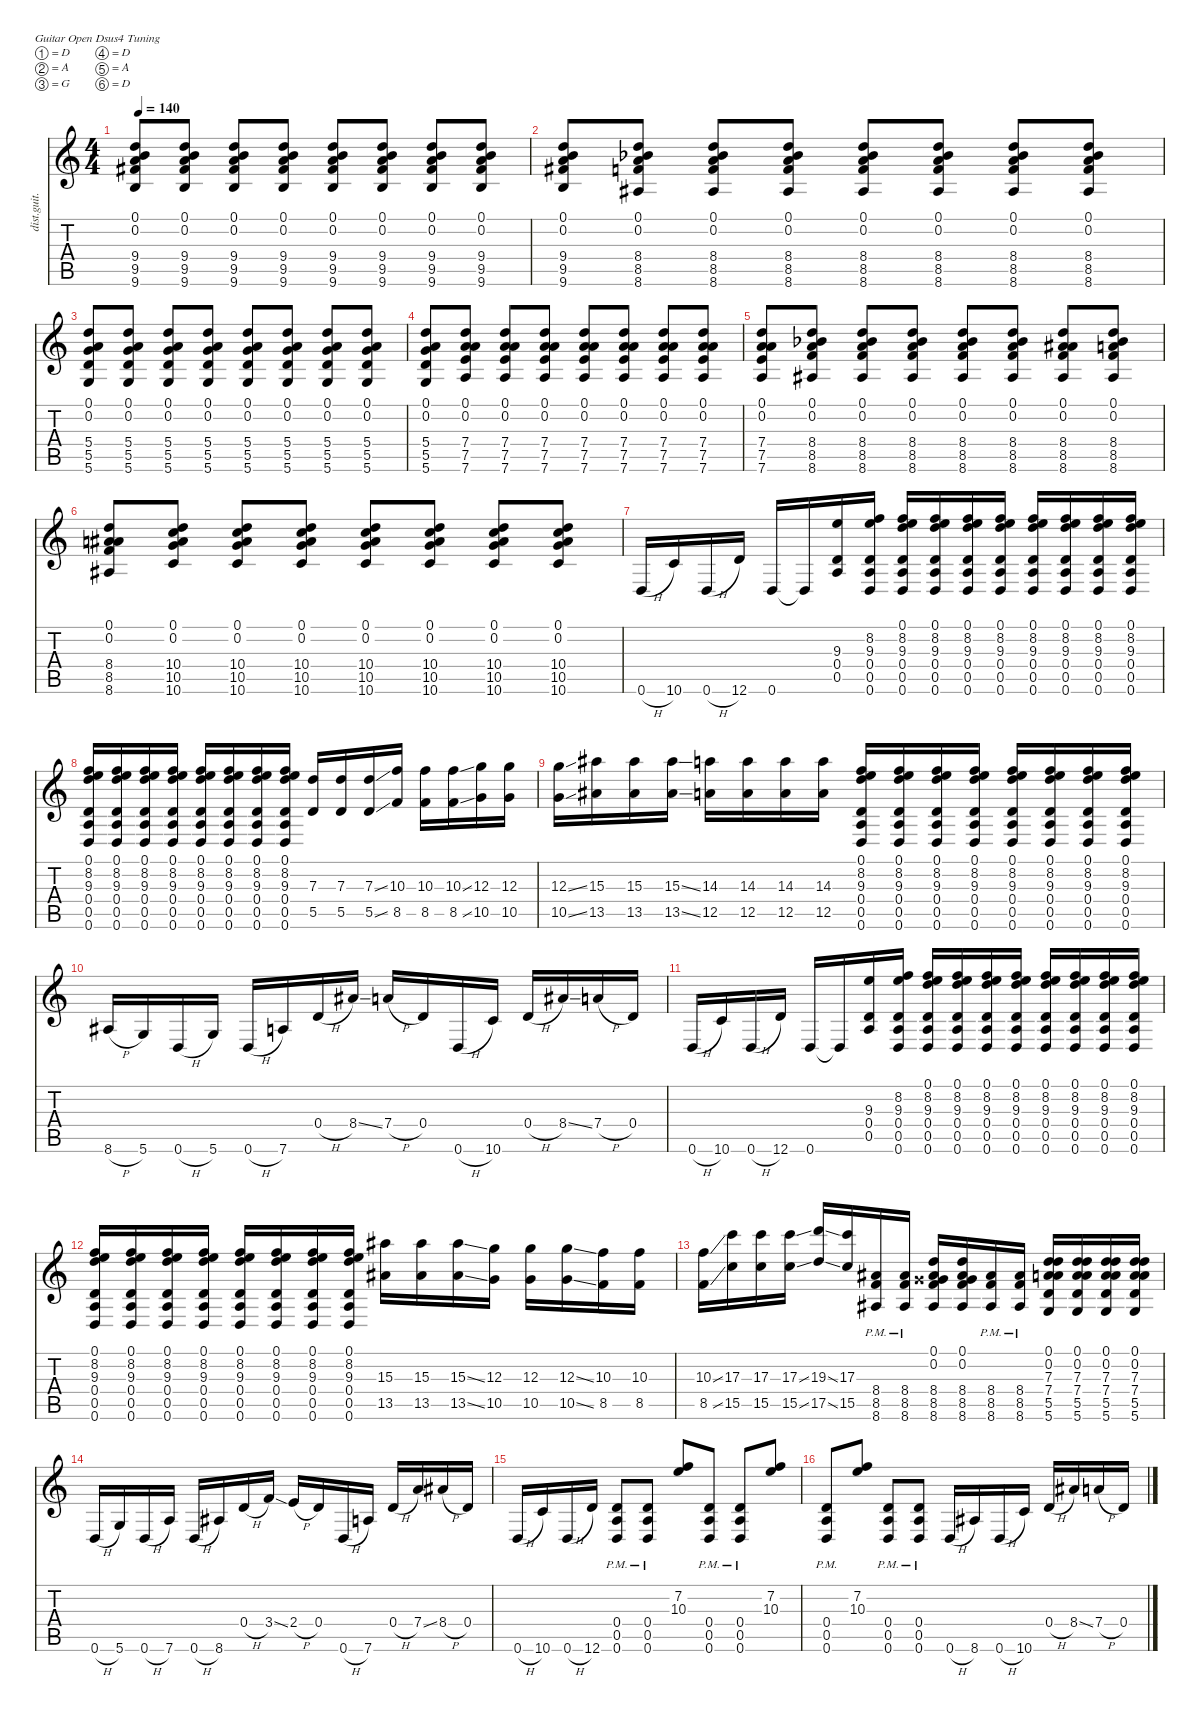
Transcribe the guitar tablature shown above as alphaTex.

\defaultSystemsLayout 4
\hideDynamics
\bracketExtendMode nobrackets
\otherSystemsTrackNameOrientation horizontal
\track ("Distortion Guitar" "dist.guit.") {instrument distortionguitar}
\staff {score tabs}
\tuning (D4 A3 G3 D3 A2 D2)
\ts (4 4)
\tempo 140
\clef g2
\ks c
(9.6 9.5{acc #} 9.4 0.2 0.1).8{dy mf beam Up} (9.6 9.5{acc #} 9.4 0.2 0.1).8{beam Up} (9.6 9.5{acc #} 9.4 0.2 0.1).8{beam Up} (9.6 9.5{acc #} 9.4 0.2 0.1).8{beam Up} (9.6 9.5{acc #} 9.4 0.2 0.1).8{beam Up} (9.6 9.5{acc #} 9.4 0.2 0.1).8{beam Up} (9.6 9.5{acc #} 9.4 0.2 0.1).8{beam Up} (9.6 9.5{acc #} 9.4 0.2 0.1).8{beam Up} |
(0.1 0.2 9.4 9.5{acc #} 9.6).8{beam Up} (0.1 0.2 8.4{acc b} 8.5 8.6{acc #}).8{beam Up} (0.1 0.2 8.4{acc b} 8.5 8.6{acc #}).8{beam Up} (0.1 0.2 8.4{acc b} 8.5 8.6{acc #}).8{beam Up} (0.1 0.2 8.4{acc b} 8.5 8.6{acc #}).8{beam Up} (0.1 0.2 8.4{acc b} 8.5 8.6{acc #}).8{beam Up} (0.1 0.2 8.4{acc b} 8.5 8.6{acc #}).8{beam Up} (0.1 0.2 8.4{acc b} 8.5 8.6{acc #}).8{beam Up} |
(5.6 5.5 5.4 0.2 0.1).8{beam Up} (5.6 5.4 5.5 0.1 0.2).8{beam Up} (5.6 5.4 5.5 0.2 0.1).8{beam Up} (5.6 5.5 5.4 0.1 0.2).8{beam Up} (5.6 5.4 5.5 0.2 0.1).8{beam Up} (5.6 5.5 5.4 0.1 0.2).8{beam Up} (5.6 5.4 5.5 0.2 0.1).8{beam Up} (5.6 5.5 5.4 0.2 0.1).8{beam Up} |
(5.6 5.5 5.4 0.2 0.1).8{beam Up} (7.6 7.5 7.4 0.2 0.1).8{beam Up} (7.6 7.5 7.4 0.2 0.1).8{beam Up} (7.6 7.5 7.4 0.2 0.1).8{beam Up} (7.6 7.5 7.4 0.2 0.1).8{beam Up} (7.6 7.5 7.4 0.2 0.1).8{beam Up} (7.6 7.5 7.4 0.2 0.1).8{beam Up} (7.6 7.5 7.4 0.2 0.1).8{beam Up} |
(7.6 0.1 0.2 7.4 7.5).8{beam Up} (8.6{acc #} 0.2 0.1 8.5 8.4{acc b}).8{beam Up} (8.6{acc #} 0.1 0.2 8.4{acc b} 8.5).8{beam Up} (8.6{acc #} 0.2 0.1 8.5 8.4{acc b}).8{beam Up} (8.6{acc #} 0.1 0.2 8.4{acc b} 8.5).8{beam Up} (8.6{acc #} 0.2 0.1 8.5 8.4{acc b}).8{beam Up} (8.6{acc #} 0.1 0.2 8.4{acc #} 8.5).8{beam Up} (8.6{acc #} 0.2 0.1 8.4{acc b} 8.5).8{beam Up} |
(8.6{acc #} 8.5 8.4{acc #} 0.1 0.2).8{beam Up} (10.6 10.5 10.4 0.2 0.1).8{beam Up} (10.6 10.5 10.4 0.1 0.2).8{beam Up} (10.6 10.5 10.4 0.2 0.1).8{beam Up} (10.6 10.5 10.4 0.1 0.2).8{beam Up} (10.6 10.5 10.4 0.2 0.1).8{beam Up} (10.6 10.5 10.4 0.1 0.2).8{beam Up} (10.6 10.5 10.4 0.2 0.1).8{beam Up} |
0.6{h}.16{beam Up} 10.6.16{beam Up} 0.6{h}.16{beam Up} 12.6.16{beam Up} 0.6.16{beam Up} 0.6{t}.16{beam Up} (0.4 9.3 0.5).16{beam Up} (8.2 9.3 0.4 0.5 0.6).16{beam Up} (0.6 0.5 0.4 9.3 8.2 0.1).16{beam Up} (0.6 0.5 0.4 9.3 8.2 0.1).16{beam Up} (0.6 0.5 0.4 9.3 8.2 0.1).16{beam Up} (0.6 0.5 0.4 9.3 8.2 0.1).16{beam Up} (0.6 0.5 0.4 9.3 8.2 0.1).16{beam Up} (0.6 0.5 0.4 9.3 8.2 0.1).16{beam Up} (0.6 0.5 0.4 9.3 8.2 0.1).16{beam Up} (0.6 0.5 0.4 9.3 8.2 0.1).16{beam Up} |
(0.6 0.5 0.4 9.3 8.2 0.1).16{beam Up} (0.6 0.5 0.4 9.3 8.2 0.1).16{beam Up} (0.6 0.5 0.4 9.3 8.2 0.1).16{beam Up} (0.6 0.5 0.4 9.3 8.2 0.1).16{beam Up} (0.6 0.5 0.4 9.3 8.2 0.1).16{beam Up} (0.6 0.5 0.4 9.3 8.2 0.1).16{beam Up} (0.6 0.5 0.4 9.3 8.2 0.1).16{beam Up} (0.6 0.5 0.4 9.3 8.2 0.1).16{beam Up} (5.5 7.3).16{beam Up} (5.5 7.3).16{beam Up} (5.5{ss} 7.3{ss}).16{beam Up} (8.5 10.3).16{beam Up} (8.5 10.3).16{beam Down} (8.5{ss} 10.3{ss}).16{beam Down} (10.5 12.3).16{beam Down} (10.5 12.3).16{beam Down} |
(10.5{ss} 12.3{ss}).16{beam Down} (13.5{acc #} 15.3{acc #}).16{beam Down} (13.5{acc #} 15.3{acc #}).16{beam Down} (13.5{ss acc #} 15.3{ss acc #}).16{beam Down} (12.5 14.3).16{beam Down} (12.5 14.3).16{beam Down} (12.5 14.3).16{beam Down} (12.5 14.3).16{beam Down} (0.6 0.5 0.4 9.3 8.2 0.1).16{beam Up} (0.6 0.5 0.4 9.3 8.2 0.1).16{beam Up} (0.6 0.5 0.4 9.3 8.2 0.1).16{beam Up} (0.6 0.5 0.4 9.3 8.2 0.1).16{beam Up} (0.6 0.5 0.4 9.3 8.2 0.1).16{beam Up} (0.6 0.5 0.4 9.3 8.2 0.1).16{beam Up} (0.6 0.5 0.4 9.3 8.2 0.1).16{beam Up} (0.6 0.5 0.4 9.3 8.2 0.1).16{beam Up} |
8.6{h acc #}.16{beam Up} 5.6.16{beam Up} 0.6{h}.16{beam Up} 5.6.16{beam Up} 0.6{h}.16{beam Up} 7.6.16{beam Up} 0.4{h}.16{beam Up} 8.4{ss acc #}.16{beam Up} 7.4{h}.16{beam Up} 0.4.16{beam Up} 0.6{h}.16{beam Up} 10.6.16{beam Up} 0.4{h}.16{beam Up} 8.4{ss acc #}.16{beam Up} 7.4{h}.16{beam Up} 0.4.16{beam Up} |
0.6{h}.16{beam Up} 10.6.16{beam Up} 0.6{h}.16{beam Up} 12.6.16{beam Up} 0.6.16{beam Up} 0.6{t}.16{beam Up} (0.4 9.3 0.5).16{beam Up} (8.2 9.3 0.4 0.5 0.6).16{beam Up} (0.6 0.5 0.4 9.3 8.2 0.1).16{beam Up} (0.6 0.5 0.4 9.3 8.2 0.1).16{beam Up} (0.6 0.5 0.4 9.3 8.2 0.1).16{beam Up} (0.6 0.5 0.4 9.3 8.2 0.1).16{beam Up} (0.6 0.5 0.4 9.3 8.2 0.1).16{beam Up} (0.6 0.5 0.4 9.3 8.2 0.1).16{beam Up} (0.6 0.5 0.4 9.3 8.2 0.1).16{beam Up} (0.6 0.5 0.4 9.3 8.2 0.1).16{beam Up} |
(0.6 0.5 0.4 9.3 8.2 0.1).16{beam Up} (0.6 0.5 0.4 9.3 8.2 0.1).16{beam Up} (0.6 0.5 0.4 9.3 8.2 0.1).16{beam Up} (0.6 0.5 0.4 9.3 8.2 0.1).16{beam Up} (0.6 0.5 0.4 9.3 8.2 0.1).16{beam Up} (0.6 0.5 0.4 9.3 8.2 0.1).16{beam Up} (0.5 0.4 9.3 0.6 8.2 0.1).16{beam Up} (9.3 0.4 0.5 0.6 0.1 8.2).16{beam Up} (13.5{acc #} 15.3{acc #}).16{beam Down} (13.5{acc #} 15.3{acc #}).16{beam Down} (13.5{ss acc #} 15.3{ss acc #}).16{beam Down} (10.5 12.3).16{beam Down} (10.5 12.3).16{beam Down} (10.5{ss} 12.3{ss}).16{beam Down} (8.5 10.3).16{beam Down} (8.5 10.3).16{beam Down} |
(8.5{ss} 10.3{ss}).16{beam Down} (15.5 17.3).16{beam Down} (15.5 17.3).16{beam Down} (15.5{ss} 17.3{ss}).16{beam Down} (17.5{ss} 19.3{ss}).16{beam Up} (15.5 17.3).16{beam Up} (8.6{pm acc #} 8.4{pm acc #} 8.5{pm}).16{beam Up} (8.6{pm acc #} 8.5{pm} 8.4{pm acc #}).16{beam Up} (8.6{acc #} 8.5 8.4{acc #} 0.2{acc x} 0.1).16{beam Up} (0.2{acc x} 0.1 8.4{acc #} 8.5 8.6{acc #}).16{beam Up} (8.6{pm acc #} 8.4{pm acc #} 8.5{pm}).16{beam Up} (8.6{pm acc #} 8.5{pm} 8.4{pm acc #}).16{beam Up} (5.6 5.5 7.4 7.3 0.2 0.1).16{beam Up} (0.1 0.2 7.3 7.4 5.5 5.6).16{beam Up} (5.6 5.5 7.4 7.3 0.2 0.1).16{beam Up} (5.6 5.5 7.4 7.3 0.2 0.1).16{beam Up} |
0.6{h}.16{beam Up} 5.6.16{beam Up} 0.6{h}.16{beam Up} 7.6.16{beam Up} 0.6{h}.16{beam Up} 8.6{acc #}.16{beam Up} 0.4{h}.16{beam Up} 3.4{ss}.16{beam Up} 2.4{h}.16{beam Up} 0.4.16{beam Up} 0.6{h}.16{beam Up} 7.6.16{beam Up} 0.4{h}.16{beam Up} 7.4{ss}.16{beam Up} 8.4{h acc #}.16{beam Up} 0.4.16{beam Up} |
0.6{h}.16{beam Up} 10.6.16{beam Up} 0.6{h}.16{beam Up} 12.6.16{beam Up} (0.6{pm} 0.5{pm} 0.4{pm}).8{beam Up} (0.6{pm} 0.5{pm} 0.4{pm}).8{beam Up} (7.2 10.3).8{beam Up} (0.6{pm} 0.4{pm} 0.5{pm}).8{beam Up} (0.6{pm} 0.5{pm} 0.4{pm}).8{beam Up} (10.3 7.2).8{beam Up} |
(0.6{pm} 0.5{pm} 0.4{pm}).8{beam Up} (10.3 7.2).8{beam Up} (0.6{pm} 0.4{pm} 0.5{pm}).8{beam Up} (0.6{pm} 0.5{pm} 0.4{pm}).8{beam Up} 0.6{h}.16{beam Up} 8.6{acc #}.16{beam Up} 0.6{h}.16{beam Up} 10.6.16{beam Up} 0.4{h}.16{beam Up} 8.4{ss acc #}.16{beam Up} 7.4{h}.16{beam Up} 0.4.16{beam Up}
